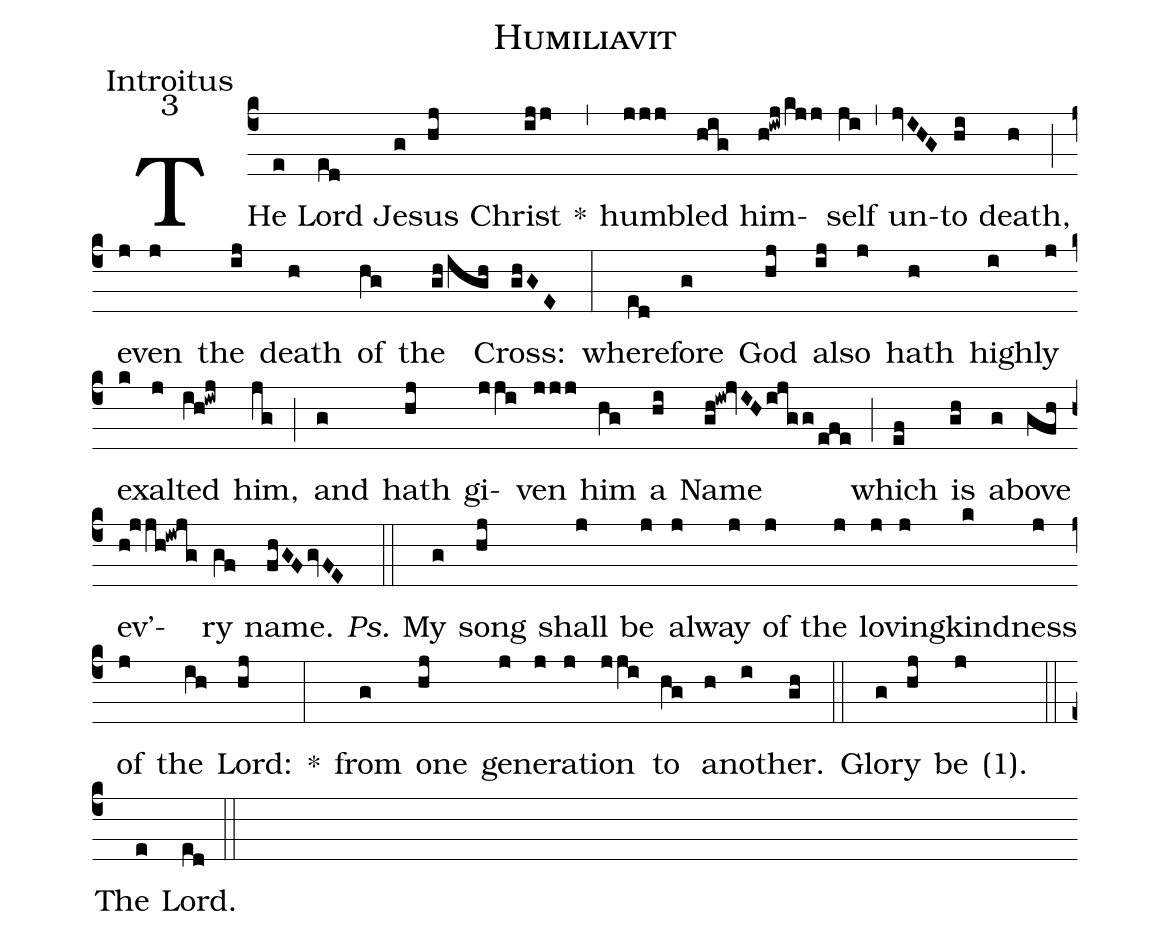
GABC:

name:Humiliavit;
office-part:Introitus;
mode:3;
%%
(c4) THe(e) Lord(ed) Je(g)sus(hj) Christ(ijj) *(,) hum(jjj)bled(hig) him(h!iwj/kjj)self(ji) (,) un(jvIHG)to(hi) death,(h) (;) e(j)ven(j) the(ij) death(h) of(hg) the(gh/igh) Cross:(ghGE) (:) where(ed)fore(g) God(hj) al(ij)so(j) hath(h) high(i)ly(j) ex(k)al(j)ted(ih!iwj) him,(jg) (;) and(g) hath(hj) gi(jji)ven(jjj) him(hg) a(hi) Name(gh!iw!jvIH/ijgg/efe) (;) which(ef) is(gh) a(g)bove(gfh) ev’(h!jjh!iwjg)ry(gf) name.(fhGF/gvFE) <i>Ps.</i>(::) My(g) song(hj) shall(j) be(j) al(j)way(j) of(j) the(j) lo(j)ving(j)kind(k)ness(j) of(j) the(ih) Lord:(hj) *(:) from(g) one(hj) ge(j)ne(j)ra(j)tion(jji) to(hg) a(h)no(i)ther.(gh) (::) Glo(g)ry(hj) be(j) <v>(</v>1<v>)</v>.() (::) The(e) Lord.(ed) (::)
